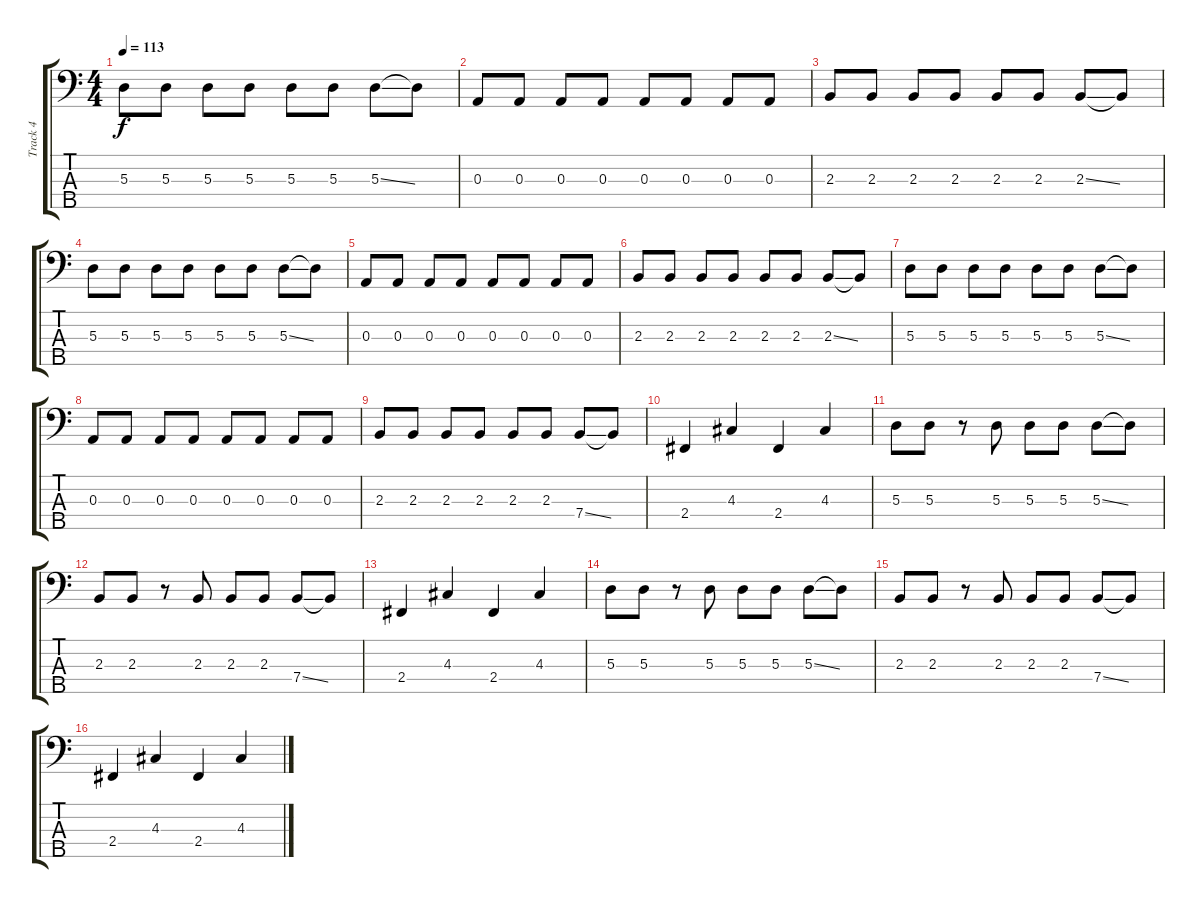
\track ("Track 4" "Track 4") {instrument electricbasspick}
\staff {score tabs}
\tuning (G2 D2 A1 E1 B0) {hide}
\ts (4 4)
\tempo 113
\clef f4
\ks c
5.3.8{dy f} 5.3.8 5.3.8 5.3.8 5.3.8 5.3.8 5.3{ss}.8 5.3{t}.8 |
0.3.8 0.3.8 0.3.8 0.3.8 0.3.8 0.3.8 0.3.8 0.3.8 |
2.3.8 2.3.8 2.3.8 2.3.8 2.3.8 2.3.8 2.3{ss}.8 2.3{t}.8 |
5.3.8 5.3.8 5.3.8 5.3.8 5.3.8 5.3.8 5.3{ss}.8 5.3{t}.8 |
0.3.8 0.3.8 0.3.8 0.3.8 0.3.8 0.3.8 0.3.8 0.3.8 |
2.3.8 2.3.8 2.3.8 2.3.8 2.3.8 2.3.8 2.3{ss}.8 2.3{t}.8 |
5.3.8 5.3.8 5.3.8 5.3.8 5.3.8 5.3.8 5.3{ss}.8 5.3{t}.8 |
0.3.8 0.3.8 0.3.8 0.3.8 0.3.8 0.3.8 0.3.8 0.3.8 |
2.3.8 2.3.8 2.3.8 2.3.8 2.3.8 2.3.8 7.4{ss}.8 7.4{t}.8 |
2.4.4 4.3.4 2.4.4 4.3.4 |
5.3.8 5.3.8 r.8 5.3.8 5.3.8 5.3.8 5.3{ss}.8 5.3{t}.8 |
2.3.8 2.3.8 r.8 2.3.8 2.3.8 2.3.8 7.4{ss}.8 7.4{t}.8 |
2.4.4 4.3.4 2.4.4 4.3.4 |
5.3.8 5.3.8 r.8 5.3.8 5.3.8 5.3.8 5.3{ss}.8 5.3{t}.8 |
2.3.8 2.3.8 r.8 2.3.8 2.3.8 2.3.8 7.4{ss}.8 7.4{t}.8 |
2.4.4 4.3.4 2.4.4 4.3.4
